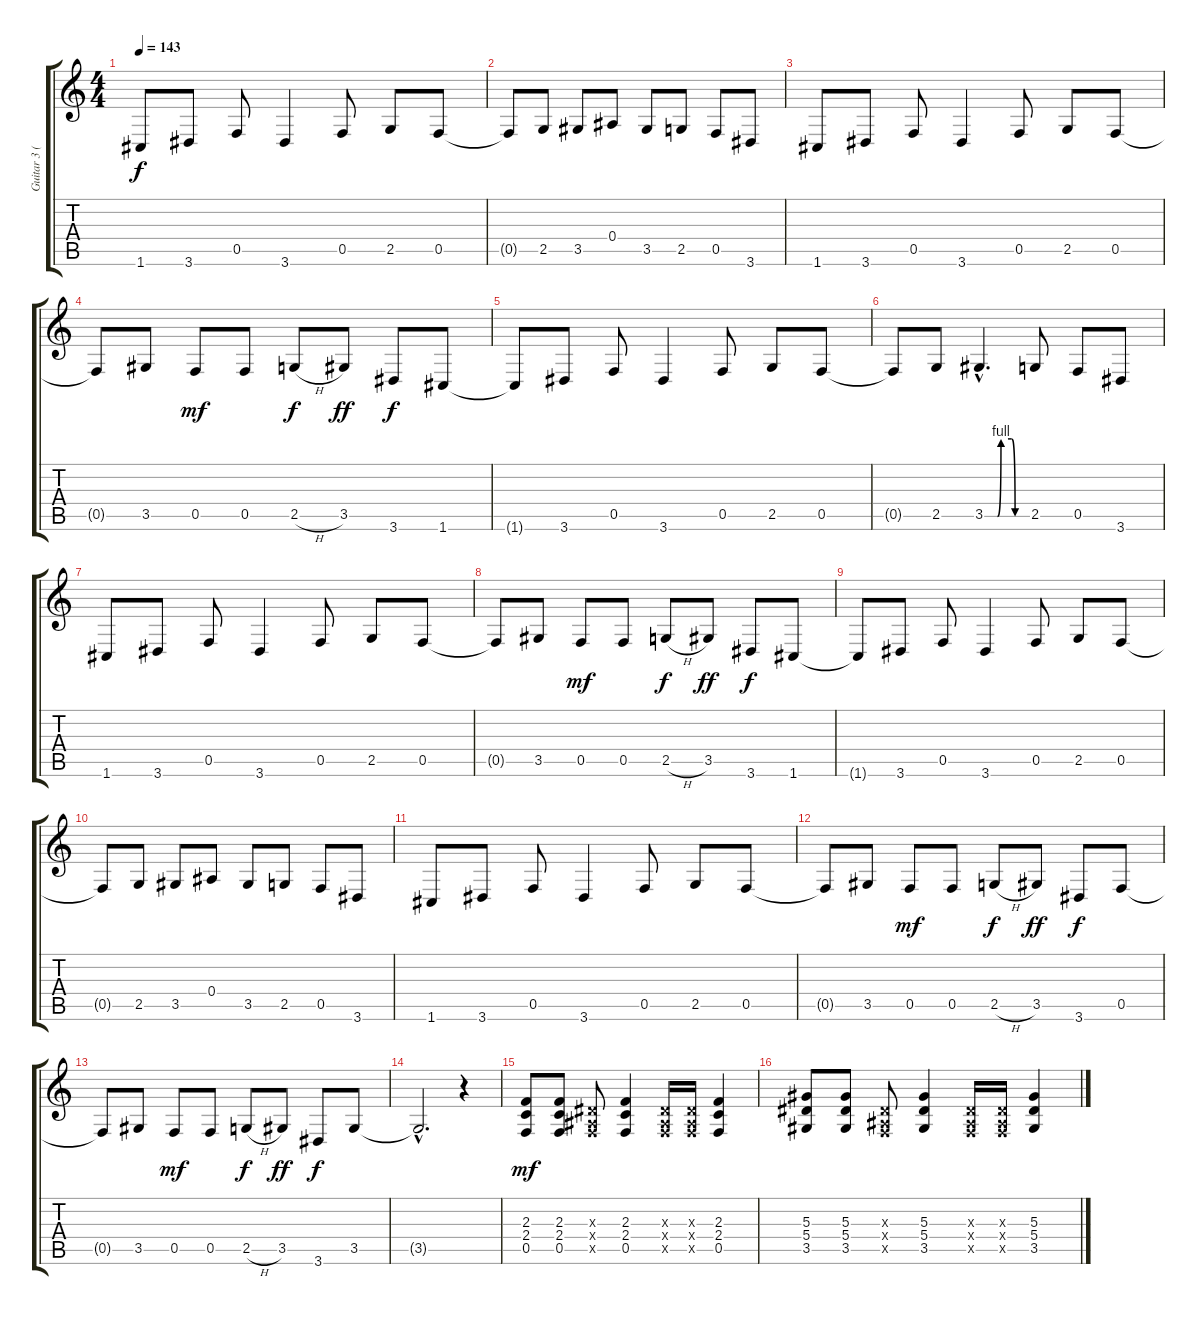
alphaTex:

\track ("Guitar 3 (Rhytm)" "Guitar 3 (") {instrument distortionguitar}
\staff {score tabs}
\tuning (C4 G3 Eb3 Bb2 F2 C2) {hide}
\ts (4 4)
\tempo 143
\clef g2
\ks c
1.6{t}.8{dy f} 3.6.8 0.5.8 3.6.4 0.5.8 2.5.8 0.5.8 |
0.5{t}.8 2.5.8 3.5.8 0.4.8 3.5.8 2.5.8 0.5.8 3.6.8 |
1.6.8 3.6.8 0.5.8 3.6.4 0.5.8 2.5.8 0.5.8 |
0.5{t}.8 3.5.8 0.5.8{dy mf} 0.5.8 2.5{h}.8{dy f} 3.5.8{dy ff} 3.6.8{dy f} 1.6.8 |
1.6{t}.8 3.6.8 0.5.8 3.6.4 0.5.8 2.5.8 0.5.8 |
0.5{t}.8 2.5.8 3.5{be (custom 0 0 18 0 23 4 38 4 43 0 60 0) hac}.4{d} 2.5.8 0.5.8 3.6.8 |
1.6.8 3.6.8 0.5.8 3.6.4 0.5.8 2.5.8 0.5.8 |
0.5{t}.8 3.5.8 0.5.8{dy mf} 0.5.8 2.5{h}.8{dy f} 3.5.8{dy ff} 3.6.8{dy f} 1.6.8 |
1.6{t}.8 3.6.8 0.5.8 3.6.4 0.5.8 2.5.8 0.5.8 |
0.5{t}.8 2.5.8 3.5.8 0.4.8 3.5.8 2.5.8 0.5.8 3.6.8 |
1.6.8 3.6.8 0.5.8 3.6.4 0.5.8 2.5.8 0.5.8 |
0.5{t}.8 3.5.8 0.5.8{dy mf} 0.5.8 2.5{h}.8{dy f} 3.5.8{dy ff} 3.6.8{dy f} 0.5.8 |
0.5{t}.8 3.5.8 0.5.8{dy mf} 0.5.8 2.5{h}.8{dy f} 3.5.8{dy ff} 3.6.8{dy f} 3.5.8 |
3.5{hac t}.2{d} r.4 |
(2.3 2.4 0.5).8{dy mf balance 9} (2.3 2.4 0.5).8 (0.3{x} 0.4{x} 0.5{x}).8 (2.3 2.4 0.5).4 (0.3{x} 0.4{x} 0.5{x}).16 (0.3{x} 0.4{x} 0.5{x}).16 (2.3 2.4 0.5).4 |
(5.3 5.4 3.5).8 (5.3 5.4 3.5).8 (0.3{x} 0.4{x} 0.5{x}).8 (5.3 5.4 3.5).4 (0.3{x} 0.4{x} 0.5{x}).16 (0.3{x} 0.4{x} 0.5{x}).16 (5.3 5.4 3.5).4
